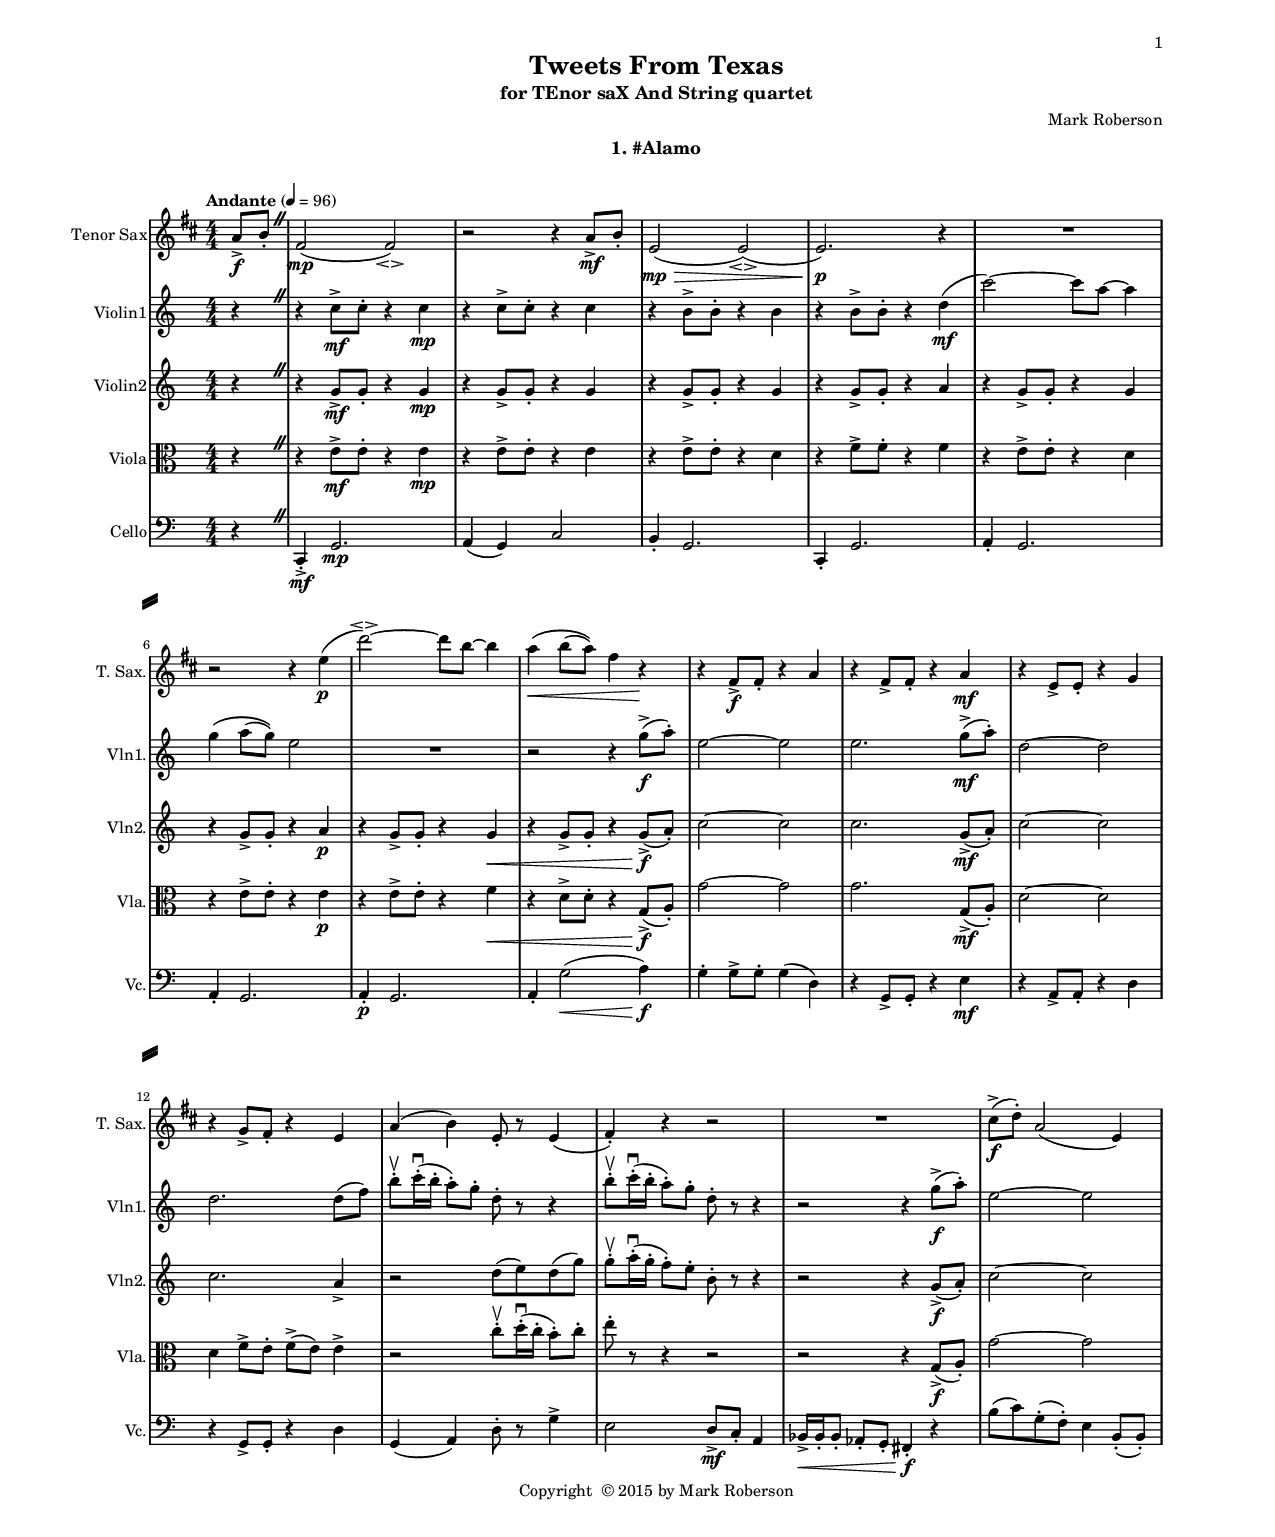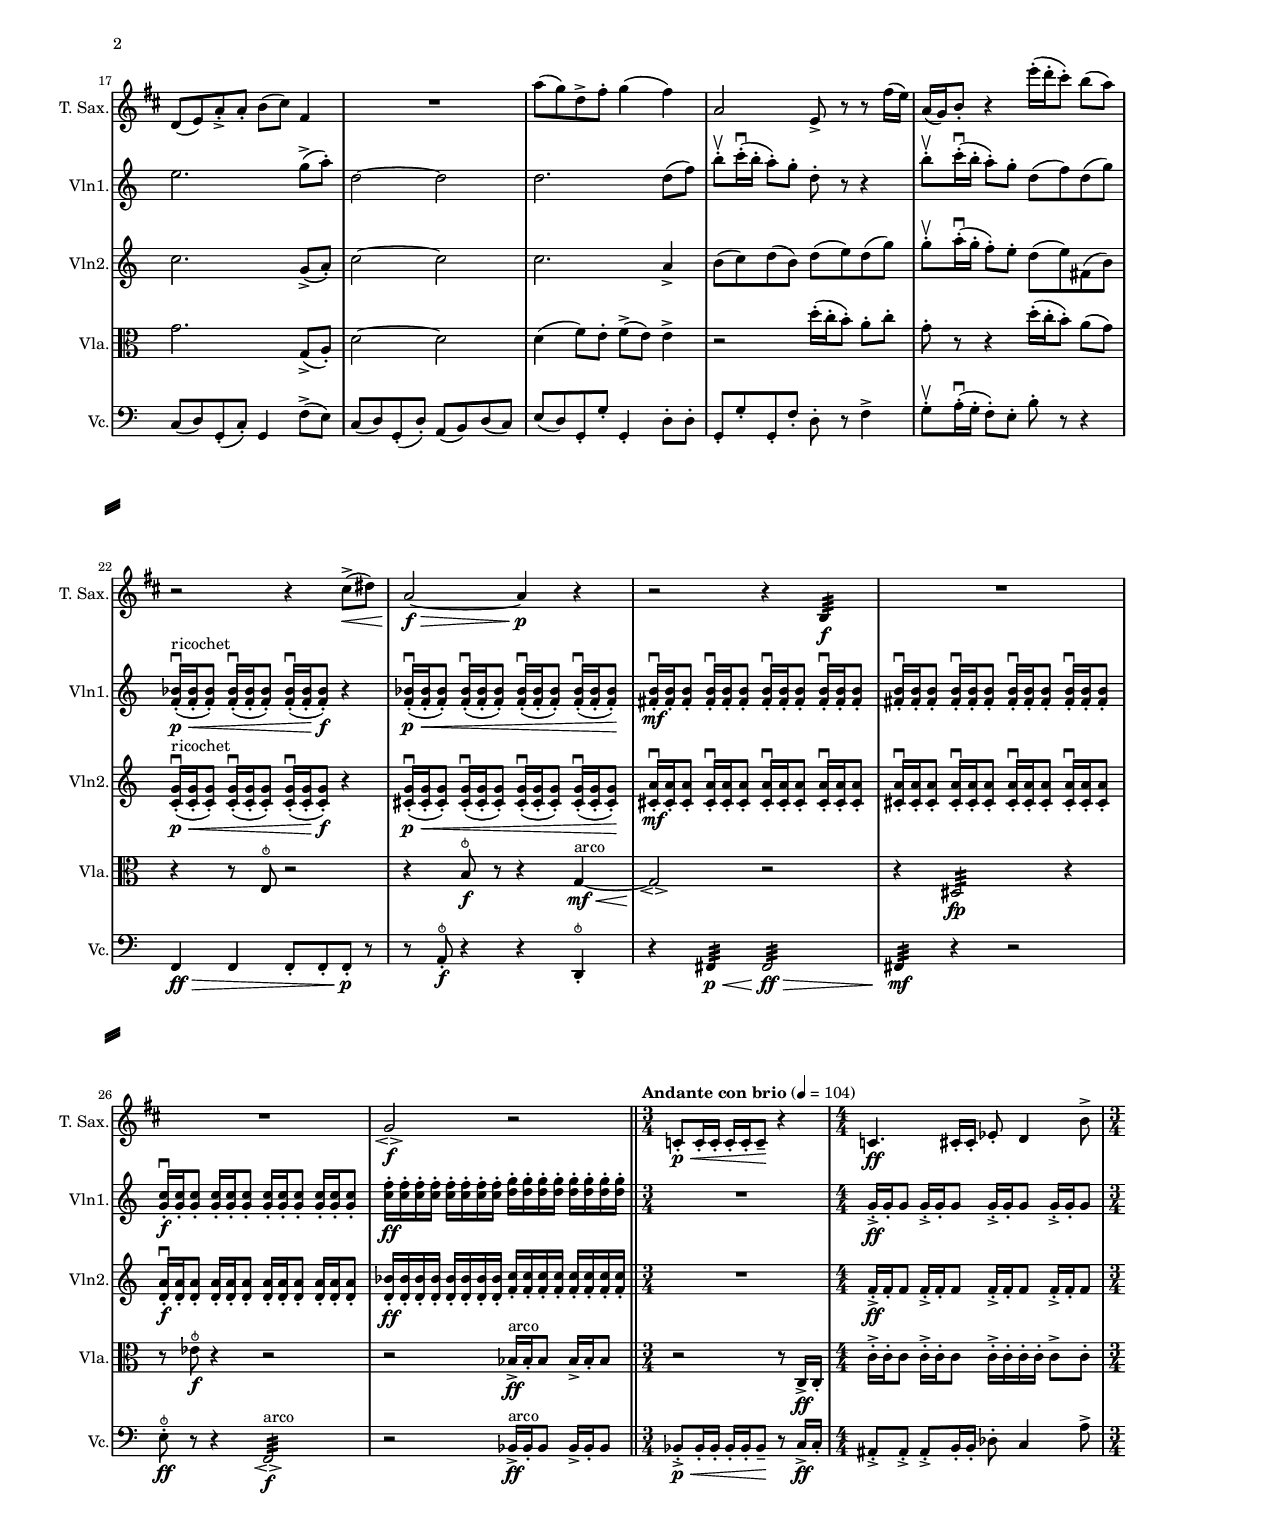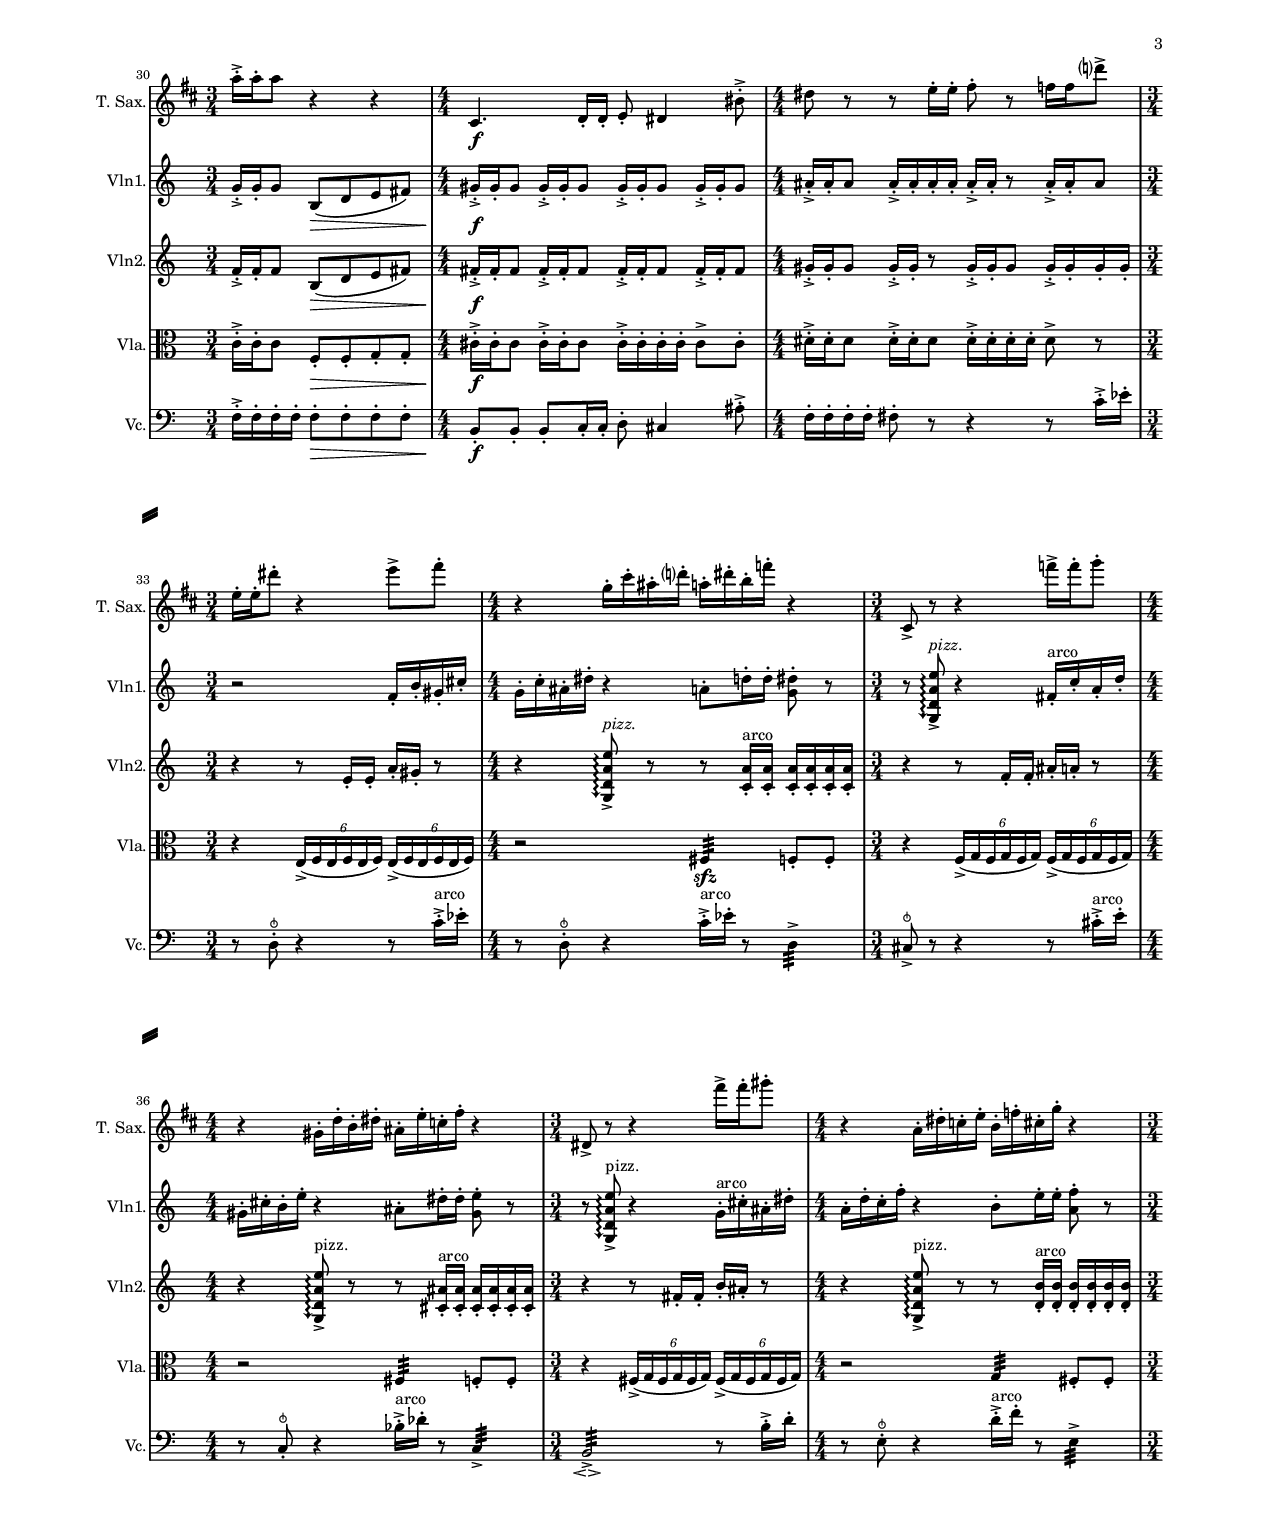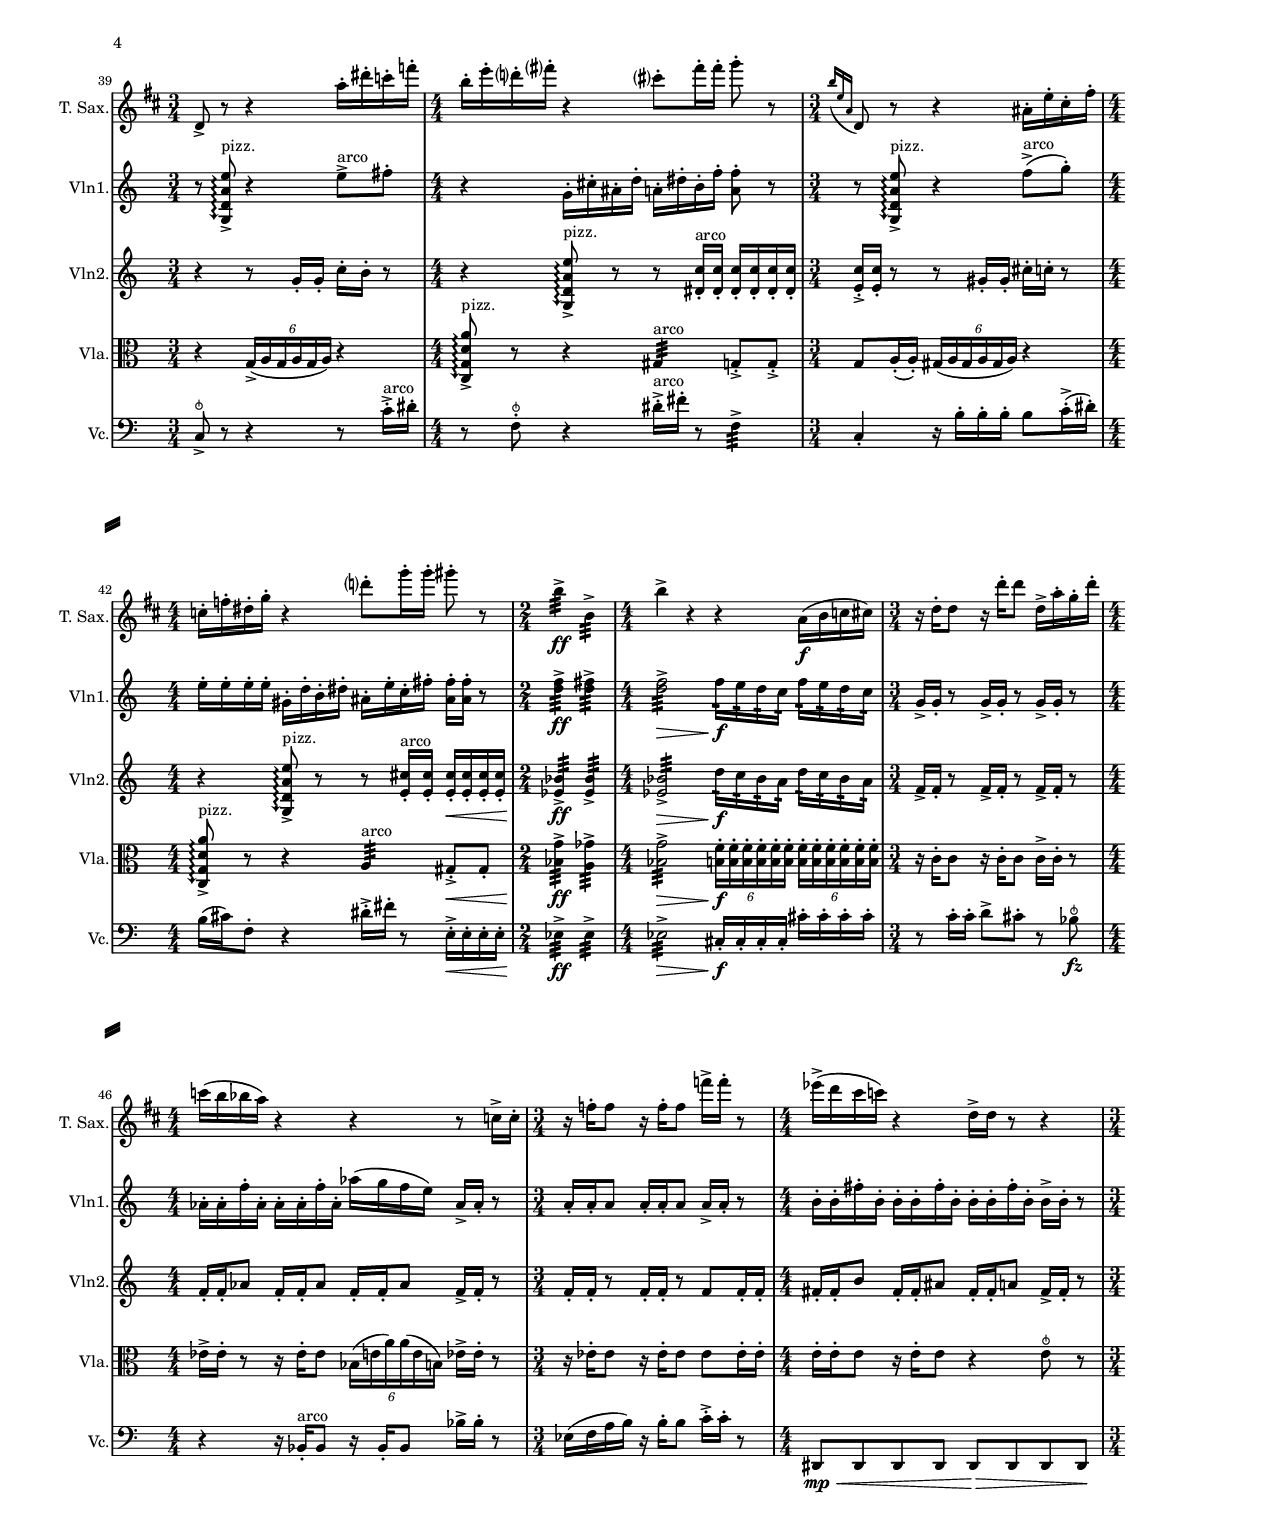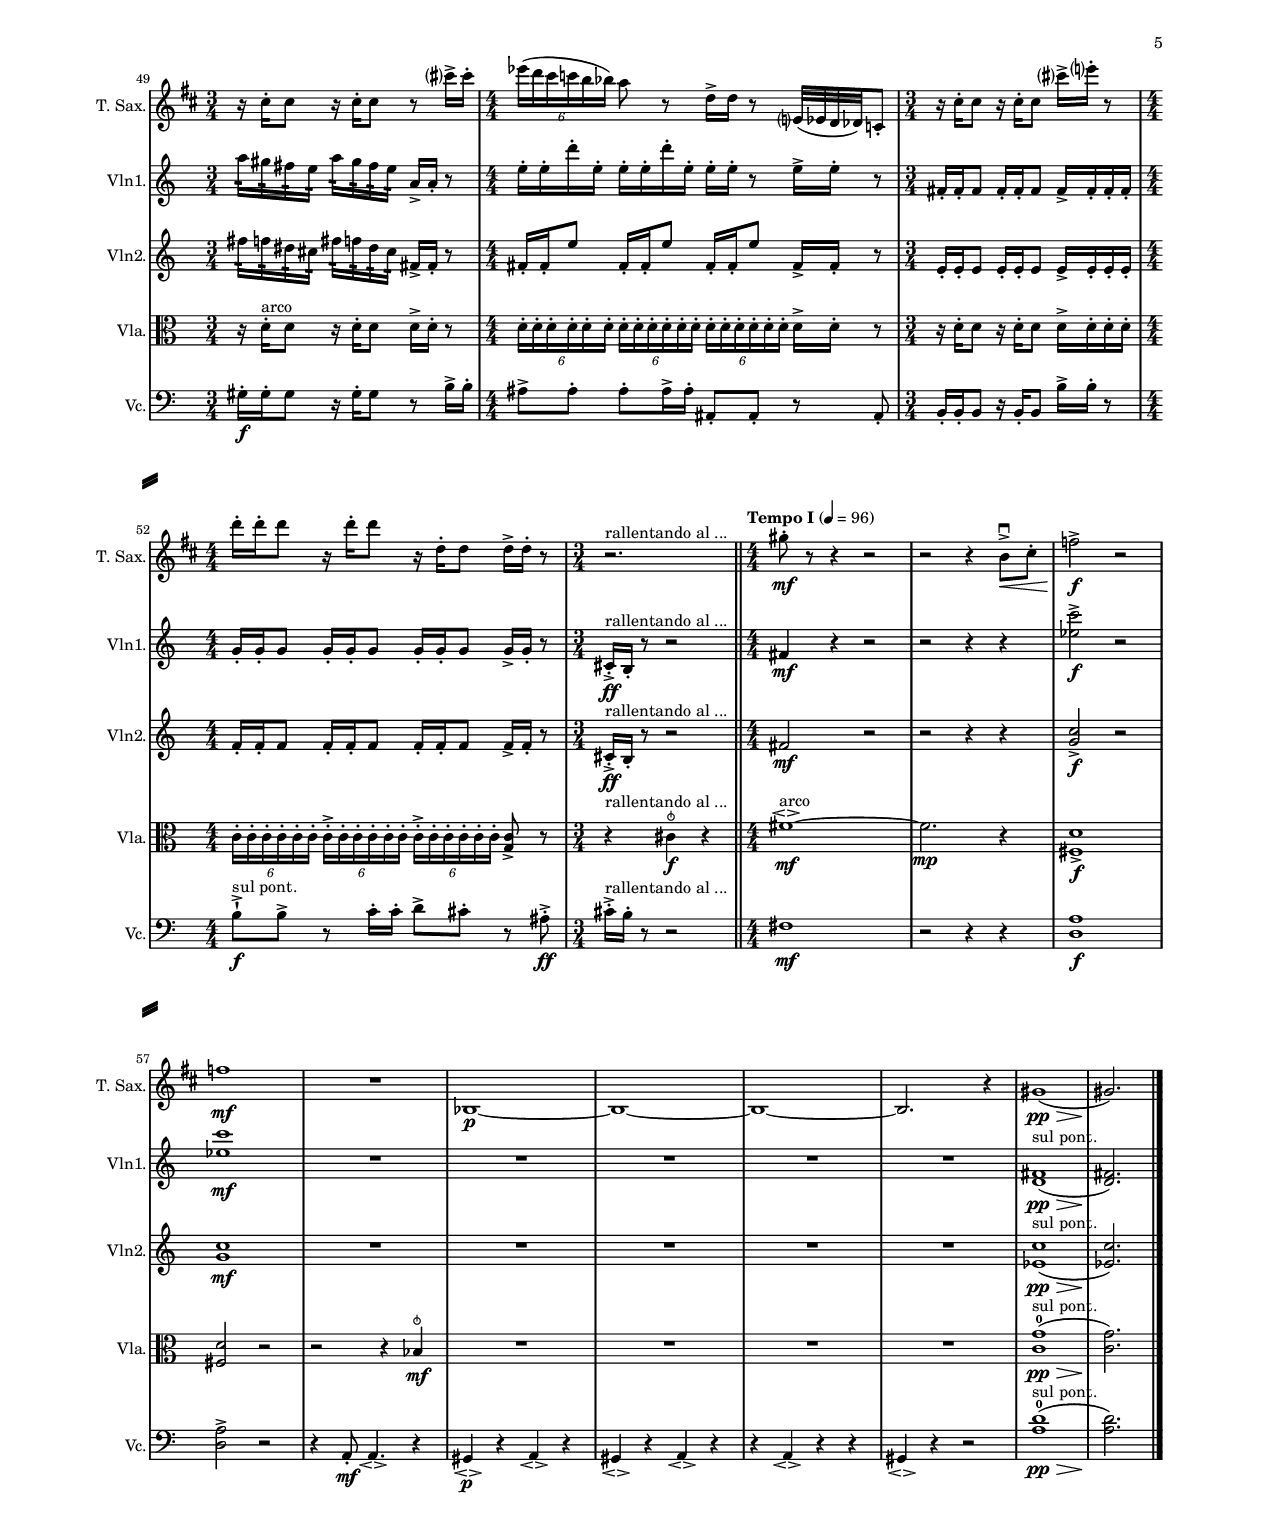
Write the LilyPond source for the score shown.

%=============================================
%   created by MuseScore Version: 1.3
%          Monday, July 13, 2015
%=============================================

\version "2.12.0"


#(set-default-paper-size "letter")
#(set-global-staff-size 14)

\paper {
  inner-margin = 0.75\in
  outer-margin = 0.75\in
  top-margin    = 0.5\in
  bottom-margin = 0.75\in
  indent = 0 \mm 
  ragged-last-bottom = ##f
  ragged-bottom = ##f  
  system-separator-markup = \slashSeparator 
  first-page-number = 1
  print-first-page-number = ##t  
  two-sided = ##t
  binding-offset = 0.25\in
  print-all-headers = ##t
  }

\header {
    title = "Tweets From Texas"
    subtitle = "for TEnor saX And String quartet"
    %    subtitle = "1. #Alamo"
    composer = "Mark Roberson"
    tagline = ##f
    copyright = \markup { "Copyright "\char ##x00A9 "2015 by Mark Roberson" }    
    }

ATSaxvoiceAA = \relative c'{
    \set Staff.instrumentName = #"Tenor Sax"
    \set Staff.shortInstrumentName = #"T. Sax."
    \clef treble
    %staffkeysig
    \key d \major 
    %barkeysig: 
    \key d \major 
    %bartimesig: 
    \time 4/4 
    \partial 4*1
    \override BreathingSign #'text = \markup {
      \musicglyph #"scripts.caesura.straight"
    }
    \tempo "Andante" 4 = 96  
    a'8->  \f b-.  \breathe      | % 1
    fis2( \mp fis\espressivo )      | % 2
    r r4 a8->  \mf b-.       | % 3
    e,2( \> \mp e\espressivo )(      | % 4
    e2.) \! \p r4      | % 5
    R1  | % 
    r2 r4 e'( \p      | % 7
    d'2~\espressivo ) d8 b~ b4      | % 8
    a\( \< b8( a)\) fis4 r \!     | % 9
    r fis,8->  \f fis-.  r4 a      | % 10
    r fis8->  fis-.  r4 a \mf     | % 11
    r e8->  e-.  r4 g      | % 12
    r g8->  fis-.  r4 e       | % 13
    a( b) e,8-.  r e4(      | % 14
    fis-. ) r r2      | % 15
    R1     | % 16
    cis'8-> \f ( d-. ) a2( e4)      | % 17
    d8( e) a-> -.  a-.  b( cis) fis,4      | % 18
    R1  | % 
    a'8( g) d->  fis-.  g4( fis)      | % 20
    a,2 e8->  r r fis'16( e)      | % 21
    a,( g) b8-.  r4 e'16-. ( d-.  cis8-. ) b( a)      | % 22
    r2 r4 cis,8-> ( \< dis)      | % 23
    a2~ \> \! \f a4 \! \p r      | % 24
    r2 r4 b,:32  \f      | % 25
    R1 *2  | % 
    g'2\espressivo  \f r       \bar "||"   | % 28
    %bartimesig: 
    \time 3/4 
    \tempo "Andante con brio" 4 = 104
    c,8-.  \< \p c16-.  c-.  c-.  c-.  c8--  \! r4      | % 29
    %bartimesig: 
    \time 4/4 
    c4. \ff cis16-.  cis-.  ees8-.  d4 b'8->       | % 30
    %bartimesig: 
    \time 3/4 
    a'16-> -.  a-.  a8 r4 r %bartimesig: 
    \time 3/4 
         | % 31
    %bartimesig: 
    \time 4/4 
    cis,,4. \f d16-.  d-.  e8-.  dis4 bis'8-> -.       | % 32
    %bartimesig: 
    \time 4/4 
    dis8 r r e16-.  e-.  fis8-.  r f16 f d'8->       | % 33
    %bartimesig: 
    \time 3/4 
    e,16-.  e-.  dis'8-.  r4 e8->  fis-.       | % 34
    %bartimesig: 
    \time 4/4 
    r4 g,16-.  cis-.  ais-.  d-.  a-.  dis-.  b-.  f'-.  r4      | % 35
    %bartimesig: 
    \time 3/4 
    cis,,8->  r r4 f''16->  f-.  g8-.       | % 36
    %bartimesig: 
    \time 4/4 
    r4 gis,,16-.  d'-.  b-.  dis-.  ais-.  e'-.  c-.  fis-.  r4      | % 37
    %bartimesig: 
    \time 3/4 
    dis,8->  r r4 fis''16->  fis-.  gis8-.       | % 38
    %bartimesig: 
    \time 4/4 
    r4 a,,16-.  dis-.  c-.  e-.  b-.  f'-.  cis-.  g'-.  r4      | % 39
    %bartimesig: 
    \time 3/4 
    d,8->  r r4 a''16-.  dis-.  c-.  f-.       | % 40
    %bartimesig: 
    \time 4/4 
    b,16-.  e-.  d-.  fis-.  r4 cis8-.  fis16-.  fis-.  g8-.  r      | % 41
    %bartimesig: 
    \time 3/4 
    \grace {\stemUp b,16(  [ e, a, ] } \stemNeutral d,8) r r4 ais'16-.  e'-.  cis-.  fis-.       | % 42
    %bartimesig: 
    \time 4/4 
    c16-.  f-.  dis-.  g-.  r4 d'8-.  g16-.  g-.  gis8-.  r      | % 43
    %bartimesig: 
    \time 2/4 
    b,4:32 ->  \ff b,:32 ->       | % 44
    %bartimesig: 
    \time 4/4 
    b'4->  r r a,16( \f b c cis)      | % 45
    %bartimesig: 
    \time 3/4 
    r16 d-.  d8 r16 d'-.  d8 d,16->  a'-.  g-.  d'-.       | % 46
    %bartimesig: 
    \time 4/4 
    c16( b bes a) r4 r r8 c,16->  c-.       | % 47
    %bartimesig: 
    \time 3/4 
    r16 f-.  f8 r16 f-.  f8 f'16->  f-.  r8      | % 48
    %bartimesig: 
    \time 4/4 
    ees16-> ( d cis c) r4 d,16->  d r8 r4      | % 49
    %bartimesig: 
    \time 3/4 
    r16 cis-.  cis8 r16 cis-.  cis8 r cis'16->  cis-.       | % 50
    %bartimesig: 
    \time 4/4 
    \times 4/6{ees16( d cis c b bes)  } a8 r d,16->  d r8 e,32( ees d des) c8-.       | % 51
    %bartimesig: 
    \time 3/4 
    r16 cis'-.  cis8 r16 cis-.  cis8 cis'16->  e-.  r8      | % 52
    %bartimesig: 
    \time 4/4 
    d16-.  d-.  d8 r16 d-.  d8 r16 d,-.  d8 d16->  d-.  r8      | % 53
    %bartimesig: 
    \time 3/4 
    r2. ^\markup {\upright  "rallentando al ..."}      \bar "||"      | % 54
    %bartimesig: 
    \time 4/4 
    \tempo "Tempo I" 4 = 96  
    gis8-.  \mf r r4 r2     | % 55
    r2 r4 b,8-> \downbow  \< cis-.       | % 56
    f2-> \f r      | % 57
    f1 \mf     | % 58
    R1  | % 
    bes,,1~ \p      | % 60
    bes~      | % 61
    bes~      | % 62
    bes2. r4      | % 63
    gis'1( \> \pp      | % 64
    gis2.) \! \bar "|." 
}% end of last bar in partorvoice

 

AVlnvoiceBA = \relative c'{
    \set Staff.instrumentName = #"Violin1"
    \set Staff.shortInstrumentName = #"Vln1."
    \clef treble
    %staffkeysig
    \key c \major 
    %bartimesig: 
    \time 4/4 
    \partial 4*1
    \override BreathingSign #'text = \markup {
      \musicglyph #"scripts.caesura.straight"
    }
    \tempo "Andante" 4 = 96  
    r4 \breathe      | % 1
    r c'8->  \mf c-.  r4 c \mp      | % 2
    r c8->  c-.  r4 c      | % 3
    r b8->  b-.  r4 b      | % 4
    r b8->  b-.  r4 d( \mf      | % 5
    c'2~) c8 a~ a4      | % 6
    g\( a8( g)\) e2      | % 7
    R1  | % 
    r2 r4 g8-> ( \f a-. )      | % 9
    e2~ e      | % 10
    e2. g8-> ( \mf a-. )      | % 11
    d,2~ d      | % 12
    d2. d8( f)      | % 13
    b-. \upbow  c16-. \downbow ( b-.  a8-. ) g-.  d-.  r r4      | % 14
    b'8-. \upbow  c16-. \downbow ( b-.  a8-. ) g-.  d-.  r r4      | % 15
    r2 r4 g8-> ( \f a-. )      | % 16
    e2~ e      | % 17
    e2. g8-> ( a-. )      | % 18
    d,2~ d      | % 19
    d2. d8( f)      | % 20
    b-. \upbow  c16-. \downbow ( b-.  a8-. ) g-.  d-.  r r4      | % 21
    b'8-. \upbow  c16-. \downbow ( b-.  a8-. ) g-.  d( f) d( g)      | % 22
    <f, bes>16-. \downbow ( ^\markup {\upright  "ricochet"} \< \p <f bes>-.  <f bes>8-. ) <f bes>16-. \downbow ( <f bes>-.  <f bes>8-. ) <f bes>16-. \downbow ( <f bes>-.  <f bes>8-. ) \f r4      | % 23
    <f bes>16-. \downbow ( \< \p <f bes>-.  <f bes>8-. ) <f bes>16-. \downbow ( <f bes>-.  <f bes>8-. ) <f bes>16-. \downbow ( <f bes>-.  <f bes>8-. ) <f bes>16-. \downbow ( <f bes>-.  <f bes>8-. ) \!    | % 24
    <fis b>16-. \downbow  \mf <fis b>-.  <fis b>8-.  <fis b>16-. \downbow  <fis b>-.  <fis b>8-.  <fis b>16-. \downbow  <fis b>-.  <fis b>8-.  <fis b>16-. \downbow  <fis b>-.  <fis b>8-.       | % 25
    <fis b>16-. \downbow  <fis b>-.  <fis b>8-.  <fis b>16-. \downbow  <fis b>-.  <fis b>8-.  <fis b>16-. \downbow  <fis b>-.  <fis b>8-.  <fis b>16-. \downbow  <fis b>-.  <fis b>8-.       | % 26
    <g c>16-. \downbow  \f <g c>-.  <g c>8-.  <g c>16-.  <g c>-.  <g c>8-.  <g c>16-.  <g c>-.  <g c>8-.  <g c>16-.  <g c>-.  <g c>8-.       | % 27
    <c f>16-.  \ff <c f>-.  <c f>-.  <c f>-.  <c f>-.  <c f>-.  <c f>-.  <c f>-.  <d g>-.  <d g>-.  <d g>-.  <d g>-.  <d g>-.  <d g>-.  <d g>-.  <d g>-.    \bar "||"       | % 28
    %bartimesig: 
    \time 3/4 
    \tempo "Andante con brio" 4 = 104
    R2.  | % 
    %bartimesig: 
    \time 4/4 
    g,16-> -.  \ff g-.  g8 g16-> -.  g-.  g8 g16-> -.  g-.  g8 g16-> -.  g-.  g8      | % 30
    %bartimesig: 
    \time 3/4 
    g16-> -.  g-.  g8 b,( \> d e fis)  | % 31
    %bartimesig: 
    \time 4/4 
    gis16-> -.  \f gis-.  gis8 gis16-> -.  gis-.  gis8 gis16-> -.  gis-.  gis8 gis16-> -.  gis-.  gis8      | % 32
    %bartimesig: 
    \time 4/4 
    ais16-> -.  ais-.  ais8 ais16-> -.  ais-.  ais-.  ais-.  ais-> -.  ais-.  r8 ais16-> -.  ais-.  ais8      | % 33
    %bartimesig: 
    \time 3/4 
    r2 f16-.  b-.  gis-.  cis-.       | % 34
    %bartimesig: 
    \time 4/4 
    g16-.  c-.  ais-.  dis-.  r4 a8-.  d16-.  d-.  <g, dis'>8-.  r      | % 35
    %bartimesig: 
    \time 3/4 
    r8 \arpeggioArrowDown <g, d' a' e'>\arpeggio ->  ^\markup {\italic "pizz."} r4 fis'16-.  ^\markup {\upright  "arco"} c'-.  a-.  d-.       | % 36
    %bartimesig: 
    \time 4/4 
    gis,16-.  cis-.  b-.  e-.  r4 ais,8-.  dis16-.  dis-.  <gis, e'>8-.  r      | % 37
    %bartimesig: 
    \time 3/4 
    r8 \arpeggioArrowDown <g, d' a' e'>\arpeggio ->  ^\markup {\upright  "pizz."} r4 g'16-.  ^\markup {\upright  "arco"} cis-.  ais-.  dis-.       | % 38
    %bartimesig: 
    \time 4/4 
    a16-.  d-.  c-.  f-.  r4 b,8-.  e16-.  e-.  <a, f'>8-.  r      | % 39
    %bartimesig: 
    \time 3/4 
    r8 \arpeggioArrowDown <g, d' a' e'>\arpeggio ->  ^\markup {\upright  "pizz."} r4 e''8->  ^\markup {\upright  "arco"} fis-.       | % 40
    %bartimesig: 
    \time 4/4 
    r4 g,16-.  cis-.  ais-.  d-.  a-.  dis-.  b-.  f'-.  <a, f'>8-.  r      | % 41
    %bartimesig: 
    \time 3/4 
    \grace { s16 s s } 
    r8 \arpeggioArrowDown <g, d' a' e'>\arpeggio ->  ^\markup {\upright  "pizz."} r4 f''8-> ( ^\markup {\upright  "arco"} g-. )      | % 42
    %bartimesig: 
    \time 4/4 
    e16-.  e-.  e-.  e-.  gis,-.  d'-.  b-.  dis-.  ais-.  e'-.  c-.  fis-. <ais, fis'>-.  <ais fis'>-.  r8      | % 43
    %bartimesig: 
    \time 2/4 
    <d f>4:32 ->  \ff <d fis>:32 ->       | % 44
    %bartimesig: 
    \time 4/4 
    <d f>2:32 -> \> f16:32 \f e: d: c: f: e: d: c:      | % 45
    %bartimesig: 
    \time 3/4 
    g16->  g-.  r8 g16->  g-.  r8 g16->  g-.  r8      | % 46
    %bartimesig: 
    \time 4/4 
    aes16-.  aes-.  f'-.  aes,-.  aes-.  aes-.  f'-.  aes,-.  aes'( g f e) aes,->  aes-.  r8      | % 47
    %bartimesig: 
    \time 3/4 
    a16-.  a-.  a8 a16-.  a-.  a8 a16->  a-.  r8      | % 48
    %bartimesig: 
    \time 4/4 
    b16-.  b-.  fis'-.  b,-.  b-.  b-.  fis'-.  b,-.  b-.  b-.  fis'-.  b,-.  b->  b-.  r8      | % 49
    %bartimesig: 
    \time 3/4 
    a'16:32 gis: fis: e: a: gis: fis: e: a,->  a-.  r8      | % 50
    %bartimesig: 
    \time 4/4 
    e'16-.  e-.  d'-.  e,-.  e-.  e-.  d'-.  e,-.  e-.  e-.  r8 e16->  e-.  r8      | % 51
    %bartimesig: 
    \time 3/4 
    fis,16-.  fis-.  fis8 fis16-.  fis-.  fis8 fis16->  fis-.  fis-.  fis-.       | % 52
    %bartimesig: 
    \time 4/4 
    g16-.  g-.  g8 g16-.  g-.  g8 g16-.  g-.  g8 g16->  g-.  r8      | % 53
    %bartimesig: 
    \time 3/4 
    cis,16-. -> \ff ^\markup {\upright  "rallentando al ..."}  b-. r8 r2  \bar "||"      | % 54
    %bartimesig: 
    \time 4/4 
    \tempo "Tempo I" 4 = 96  
    fis'4 \mf r r2      | % 55
    r2 r4 r      | % 56
    <ees' c'>2-> \f r      | % 57
    <ees c'>1 \mf     | % 58
    R1 *5  | % 
    <d, fis>1( \> \pp ^\markup {\upright  "sul pont."}      | % 64
    <d fis>2.) \! \bar "|." 
}% end of last bar in partorvoice

 

AVlnvoiceCA = \relative c'{
    \set Staff.instrumentName = #"Violin2"
    \set Staff.shortInstrumentName = #"Vln2."
    \clef treble
    %staffkeysig
    \key c \major 
    %bartimesig: 
    \time 4/4 
    \partial 4*1
    \override BreathingSign #'text = \markup {
      \musicglyph #"scripts.caesura.straight"
    }
    \tempo "Andante" 4 = 96  
    r4 \breathe      | % 1
    r g'8->  \mf g-.  r4 g \mp      | % 2
    r g8->  g-.  r4 g      | % 3
    r g8->  g-.  r4 g      | % 4
    r g8->  g-.  r4 a      | % 5
    r g8->  g-.  r4 g      | % 6
    r g8->  g-.  r4 a \p      | % 7
    r g8->  g-.  r4 g \<     | % 8
    r g8->  g-.  r4 g8-> ( \f a-. )      | % 9
    c2~ c      | % 10
    c2. g8-> ( \mf a-. )      | % 11
    c2~ c      | % 12
    c2. a4->       | % 13
    r2 d8( e) d( g)      | % 14
    g-. \upbow  a16-. \downbow ( g-.  f8-. ) e-.  b-.  r r4      | % 15
    r2 r4 g8-> ( \f a-. )      | % 16
    c2~ c      | % 17
    c2. g8-> ( a-. )      | % 18
    c2~ c      | % 19
    c2. a4->       | % 20
    b8( c) d( b) d( e) d( g)      | % 21
    g-. \upbow  a16-. \downbow ( g-.  f8-. ) e-.  d( e) fis,( b)      | % 22
    <c, g'>16-. \downbow ( \< \p ^\markup {\upright  "ricochet"} <c g'>-.  <c g'>8-. ) <c g'>16-. \downbow ( <c g'>-.  <c g'>8-. ) <c g'>16-. \downbow ( <c g'>-.  <c g'>8-. ) \f r4      | % 23
    <cis g'>16-. \downbow ( \< \p <cis g'>-.  <cis g'>8-. ) <cis g'>16-. \downbow ( <cis g'>-.  <cis g'>8-. ) <cis g'>16-. \downbow ( <cis g'>-.  <cis g'>8-. ) <cis g'>16-. \downbow ( <cis g'>-.  <cis g'>8-. ) \!      | % 24
    <cis a'>16-. \downbow  \mf <cis a'>-.  <cis a'>8-.  <cis a'>16-. \downbow  <cis a'>-.  <cis a'>8-.  <cis a'>16-. \downbow  <cis a'>-.  <cis a'>8-.  <cis a'>16-. \downbow  <cis a'>-.  <cis a'>8-.       | % 25
    <cis a'>16-. \downbow  <cis a'>-.  <cis a'>8-.  <cis a'>16-. \downbow  <cis a'>-.  <cis a'>8-.  <cis a'>16-. \downbow  <cis a'>-.  <cis a'>8-.  <cis a'>16-. \downbow  <cis a'>-.  <cis a'>8-.       | % 26
    <d a'>16-. \downbow  \f <d a'>-.  <d a'>8-.  <d a'>16-.  <d a'>-.  <d a'>8-.  <d a'>16-.  <d a'>-.  <d a'>8-.  <d a'>16-.  <d a'>-.  <d a'>8-.       | % 27
    <d bes'>16-.  \ff <d bes'>-.  <d bes'>-.  <d bes'>-.  <d bes'>-.  <d bes'>-.  <d bes'>-.  <d bes'>-.  <f c'>-.  <f c'>-.  <f c'>-.  <f c'>-.  <f c'>-.  <f c'>-.  <f c'>-.  <f c'>-.  \bar "||"     | % 28
    %bartimesig: 
    \time 3/4 
    \tempo "Andante con brio" 4 = 104
    R2.  | % 
    %bartimesig: 
    \time 4/4 
    f16-> -.  \ff f-.  f8 f16-> -.  f-.  f8 f16-> -.  f-.  f8 f16-> -.  f-.  f8      | % 30
    %bartimesig: 
    \time 3/4 
    f16-> -.  f-.  f8 b,( \> d e fis)  | % 31
    %bartimesig: 
    \time 4/4 
    fis16-> -.  \f fis-.  fis8 fis16-> -.  fis-.  fis8 fis16-> -.  fis-.  fis8 fis16-> -.  fis-.  fis8      | % 32
    %bartimesig: 
    \time 4/4 
    gis16-> -.  gis-.  gis8 gis16-> -.  gis-.  r8 gis16-> -.  gis-.  gis8 gis16-> -.  gis-.  gis-.  gis-.       | % 33
    %bartimesig: 
    \time 3/4 
    r4 r8 e16-.  e-.  a-.  gis-.  r8      | % 34
    %bartimesig: 
    \time 4/4 
    r4 \arpeggioArrowDown <g, d' a' e'>8\arpeggio ->  ^\markup {\italic "pizz."} r r <c a'>16-.  ^\markup {\upright  "arco"} <c a'>-.  <c a'>-.  <c a'>-.  <c a'>-.  <c a'>-.       | % 35
    %bartimesig: 
    \time 3/4 
    r4 r8 f16-.  f-.  ais-.  a-.  r8      | % 36
    %bartimesig: 
    \time 4/4 
    r4 \arpeggioArrowDown <g, d' a' e'>8\arpeggio ->  ^\markup {\upright  "pizz."} r r <cis ais'>16-.  ^\markup {\upright  "arco"} <cis ais'>-.  <cis ais'>-.  <cis ais'>-.  <cis ais'>-.  <cis ais'>-.       | % 37
    %bartimesig: 
    \time 3/4 
    r4 r8 fis16-.  fis-.  b-.  ais-.  r8      | % 38
    %bartimesig: 
    \time 4/4 
    r4 \arpeggioArrowDown <g, d' a' e'>8\arpeggio ->  ^\markup {\upright  "pizz."} r r <d' b'>16-.  ^\markup {\upright  "arco"} <d b'>-.  <d b'>-.  <d b'>-.  <d b'>-.  <d b'>-.       | % 39
    %bartimesig: 
    \time 3/4 
    r4 r8 g16-.  g-.  c-.  b-.  r8      | % 40
    %bartimesig: 
    \time 4/4 
    r4 \arpeggioArrowDown <g, d' a' e'>8\arpeggio ->  ^\markup {\upright  "pizz."} r r <dis' c'>16-.  ^\markup {\upright  "arco"} <dis c'>-.  <dis c'>-.  <dis c'>-.  <dis c'>-.  <dis c'>-.       | % 41
    %bartimesig: 
    \time 3/4 
    \grace { s16 s s } 
    <e c'>16-. ->  <e c'>-.  r8 r gis16-.  gis-.  cis-.  c-.  r8      | % 42
    %bartimesig: 
    \time 4/4 
    r4 \arpeggioArrowDown <g, d' a' e'>8\arpeggio ->  ^\markup {\upright  "pizz."} r r <e' cis'>16-.  ^\markup {\upright  "arco"} <e cis'>-.  <e cis'>-.  \< <e cis'>-.  <e cis'>-.  <e cis'>-.       | % 43
    %bartimesig: 
    \time 2/4 
    <ees bes'>4:32 ->  \! \ff <ees bes'>:32 ->       | % 44
    %bartimesig: 
    \time 4/4 
    <ees bes'>2:32 -> \> d'16:32 \f c: bes: a: d: c: bes: a:      | % 45
    %bartimesig: 
    \time 3/4 
    f16->  f-.  r8 f16->  f-.  r8 f16->  f-.  r8      | % 46
    %bartimesig: 
    \time 4/4 
    f16-.  f-.  aes8 f16-.  f-.  aes8 f16-.  f-.  aes8 f16->  f-.  r8      | % 47
    %bartimesig: 
    \time 3/4 
    f16-.  f-.  r8 f16-.  f-.  r8 f f16-.  f-.       | % 48
    %bartimesig: 
    \time 4/4 
    fis16-.  fis-.  b8 fis16-.  fis-.  ais8 fis16-.  fis-.  a8 fis16->  fis-.  r8      | % 49
    %bartimesig: 
    \time 3/4 
    fis'16:32 f: dis: cis: fis: f: dis: cis: fis,16->  fis-.  r8      | % 50
    %bartimesig: 
    \time 4/4 
    fis16-.  fis-.  e'8 fis,16-.  fis-.  e'8 fis,16-.  fis-.  e'8 fis,16->  fis-.  r8      | % 51
    %bartimesig: 
    \time 3/4 
    e16-.  e-.  e8 e16-.  e-.  e8 e16->  e-.  e-.  e-.       | % 52
    %bartimesig: 
    \time 4/4 
    f16-.  f-.  f8 f16-.  f-.  f8 f16-.  f-.  f8 f16->  f-.  r8      | % 53
    %bartimesig: 
    \time 3/4 
    cis16-. -> \ff ^\markup {\upright  "rallentando al ..."}  b-. r8 r2    \bar "||"      | % 54
    %bartimesig: 
    \time 4/4 
    \tempo "Tempo I" 4 = 96  
    fis'2 \mf r      | % 55
    r2 r4 r      | % 56
    <g c>2-> \f r      | % 57
    <g c>1 \mf      | % 58
    R1 *5  | % 
    <ees c'>1( \> \pp ^\markup {\upright  "sul pont."}      | % 64
    <ees c'>2.) \! \bar "|." 
}% end of last bar in partorvoice

 

AVlavoiceDA = \relative c'{
    \set Staff.instrumentName = #"Viola"
    \set Staff.shortInstrumentName = #"Vla."
    \clef alto
    %staffkeysig
    \key c \major 
    %bartimesig: 
    \time 4/4 
    \partial 4*1
    \override BreathingSign #'text = \markup {
      \musicglyph #"scripts.caesura.straight"
    }
    \tempo "Andante" 4 = 96  
    r4 \breathe      | % 1
    r e8->  \mf e-.  r4 e \mp      | % 2
    r e8->  e-.  r4 e      | % 3
    r e8->  e-.  r4 d      | % 4
    r f8->  f-.  r4 f      | % 5
    r e8->  e-.  r4 d      | % 6
    r e8->  e-.  r4 e \p      | % 7
    r e8->  e-.  r4 f \<      | % 8
    r d8->  d-.  r4 g,8-> ( \f a-. )      | % 9
    g'2~ g      | % 10
    g2. g,8-> ( \mf a-. )      | % 11
    d2~ d      | % 12
    d4 f8->  e-.  f-> ( e) e4->       | % 13
    r2 c'8-. \upbow  d16-. \downbow ( c-.  b8-. ) c-.       | % 14
    e-.  r r4 r2      | % 15
    r r4 g,,8-> ( \f a-. )      | % 16
    g'2~ g      | % 17
    g2. g,8-> ( a-. )      | % 18
    d2~ d      | % 19
    d4( f8) e-.  f-> ( e) e4->       | % 20
    r2 d'16-. ( c-.  b8-. ) a-.  c-.       | % 21
    g-.  r r4 d'16-. ( c-.  b8-. ) a( g)      | % 22
    r4 r8 e, ^\snappizzicato r2      | % 23
    r4 b'8 ^\snappizzicato \f r r4 g~ ^\markup {\upright  "arco"} \mf \<     | % 24
    g2\espressivo \! r      | % 25
    r4 dis2:32  \fp  r4      | % 26
    r8 ees' ^\snappizzicato \f r4 r2   | % 27
    r bes16->  ^\markup {\upright  "arco"} \ff bes-.  bes8 bes16->  bes-.  bes8        \bar "||"     | % 28
    %bartimesig: 
    \time 3/4 
    \tempo "Andante con brio" 4 = 104
    r2 r8 c,16->  \ff c-.       | % 29
    %bartimesig: 
    \time 4/4 
    c'16-> -.  c-.  c8 c16-> -.  c-.  c8 c16-> -.  c-.  c-.  c-.  c8->  c-.       | % 30
    %bartimesig: 
    \time 3/4 
    c16-> -.  c-.  c8 f,-. \> f-.  g-.  g-.     | % 31
    %bartimesig: 
    \time 4/4 
    cis16-> -. \f cis-.  cis8 cis16-> -.  cis-.  cis8 cis16-> -.  cis-.  cis-.  cis-.  cis8->  cis-.       | % 32
    %bartimesig: 
    \time 4/4 
    dis16-> -.  dis-.  dis8 dis16-> -.  dis-.  dis8 dis16-> -.  dis-.  dis-.  dis-.  dis8->  r      | % 33
    %bartimesig: 
    \time 3/4 
    r4 \times 4/6{e,16-> ( f e  f e f)  } \times 4/6{e-> ( f e f e f)  }      | % 34
    %bartimesig: 
    \time 4/4 
    r2 fis4:32  \sfz  f8-.  f-.       | % 35
    %bartimesig: 
    \time 3/4 
    r4 \times 4/6{f16-> ( g f g f g)  } \times 4/6{f-> ( g f g f g)  }      | % 36
    %bartimesig: 
    \time 4/4 
    r2 fis4:32  f8-.  f-.       | % 37
    %bartimesig: 
    \time 3/4 
    r4 \times 4/6{fis16-> ( g fis g fis g)  } \times 4/6{fis-> ( g fis g fis g)  }      | % 38
    %bartimesig: 
    \time 4/4 
    r2 g4:32  fis8-.  fis-.       | % 39
    %bartimesig: 
    \time 3/4 
    r4 \times 4/6{g16-> ( a g a g a)  } r4      | % 40
    %bartimesig: 
    \time 4/4 
    \arpeggioArrowDown <c, g' d' a'>8\arpeggio ->  ^\markup {\upright  "pizz."} r r4 gis':32  ^\markup {\upright  "arco"} g8-. ->  g-. ->       | % 41
    %bartimesig: 
    \time 3/4 
    \grace { s16 s s } 
    g8 a16-. ( a-. ) \times 4/6{gis16( a gis a gis a)  } r4      | % 42
    %bartimesig: 
    \time 4/4 
    \arpeggioArrowDown <c, g' d' a'>8\arpeggio ->  ^\markup {\upright  "pizz."} r r4 a':32  ^\markup {\upright  "arco"} gis8-. ->  \< gis-.       | % 43
    %bartimesig: 
    \time 2/4 
    <bes g'>4:32 -> \ff <a ges'>:32 ->       | % 44
    %bartimesig: 
    \time 4/4 
    <bes g'>2:32 -> \> \times 4/6{<b f'>16-. \f <b f'>-.  <b f'>-.  <b f'>-.  <b f'>-.  <b f'>-.   } \times 4/6{<b f'>-.  <b f'>-.  <b f'>-.  <b f'>-.  <b f'>-.  <b f'>-.   }      | % 45
    %bartimesig: 
    \time 3/4 
    r16 c-.  c8 r16 c-.  c8 c16->  c-.  r8      | % 46
    %bartimesig: 
    \time 4/4 
    ees16->  ees-.  r8 r16 ees-.  ees8 \times 4/6{bes16( e a) a( e b)  } ees16->  ees-.  r8      | % 47
    %bartimesig: 
    \time 3/4 
    r16 ees-.  ees8 r16 ees-.  ees8 ees ees16-.  ees-.       | % 48
    %bartimesig: 
    \time 4/4 
    e16-.  e-.  e8 r16 e-.  e8 r4 e8 ^\snappizzicato r      | % 49
    %bartimesig: 
    \time 3/4 
    r16 d-.  ^\markup {\upright  "arco"} d8 r16 d-.  d8 d16->  d-.  r8      | % 50
    %bartimesig: 
    \time 4/4 
    \times 4/6{d16-.  d-.  d-.  d-.  d-.  d-. } \times 4/6{d-.  d-.  d-.  d-.  d-.  d-.   } \times 4/6{d-.  d-.  d-.  d-.  d-.  d-.   } d16->  d-.  r8      | % 51
    %bartimesig: 
    \time 3/4 
    r16 d-.  d8 r16 d-.  d8 d16->  d-.  d-.  d-.       | % 52
    %bartimesig: 
    \time 4/4 
    \times 4/6{c16-.  c-.  c-.  c-.  c-.  c-.   } \times 4/6{c-. ->  c-.  c-.  c-.  c-.  c-.   } \times 4/6{c-. ->  c-.  c-.  c-.  c-.  c-.   } <g c>8->  r      | % 53
    %bartimesig: 
    \time 3/4 
    r4 ^\markup {\upright  "rallentando al ..."} cis ^\snappizzicato \f r    \bar "||"      | % 54
    %bartimesig: 
    \time 4/4 
    \tempo "Tempo I" 4 = 96  
    fis1~\espressivo  \mf ^\markup {\upright  "arco"}      | % 55
    fis2. \mp r4      | % 56
    <fis, d'>1-> \f     | % 57
    <fis d'>2  r      | % 58
    r2 r4 bes ^\snappizzicato \mf      | % 59
    R1 *4  | % 
    <c g'-0 >1( \> \pp ^\markup {\upright  "sul pont."}      | % 64
    <c g'>2.) \! \bar "|." 
}% end of last bar in partorvoice

 

AVlcvoiceEA = \relative c{
    \set Staff.instrumentName = #"Cello"
    \set Staff.shortInstrumentName = #"Vc."
    \clef bass
    %staffkeysig
    \key c \major 
    %bartimesig: 
    \time 4/4 
    \partial 4*1
    \override BreathingSign #'text = \markup {
      \musicglyph #"scripts.caesura.straight"
    }
    \tempo "Andante" 4 = 96  
    r4 \breathe      | % 1
    c,-. ->  \mf g'2. \mp      | % 2
    a4( g) c2      | % 3
    b4-.  g2.      | % 4
    c,4-.  g'2.      | % 5
    a4-.  g2.      | % 6
    a4-.  g2.      | % 7
    a4-.  \p g2.      | % 8
    a4-.  g'2( \< a4) \! \f      | % 9
    g-.  g8-> g-. g4( d)      | % 10
    r g,8->  g-.  r4 e' \mf      | % 11
    r a,8->  a-.  r4 d      | % 12
    r g,8->  g-.  r4 d'      | % 13
    g,( a) d8-.  r g4->       | % 14
    e2 d8->  \mf c-.  a4      | % 15
    bes16-> \< bes-.  bes8-.  aes-.  g-.  fis4-.  \f r      | % 16
    b'8( c)  g-.(  f-.)  e4  b8-.(  b-.)       | % 17
    c(  d)  g,-.(  c-.)  g4  f'8-> ( e)      | % 18
    c( d) g,-.(  d'-.)  a( b) d( c)      | % 19
    e8( d) g,-.  g'-.  g,4-.  d'8-.  d-.       | % 20
    g,-.  g'-.  g,-.  f'-.  d-.  r f4->       | % 21
    g8-. \upbow  a16-. \downbow ( g-.  f8-. ) e-.  b'-.  r r4      | % 22
    f, \> \ff f f8-.  f-.  f-. \p  r      | % 23
    r a-.  ^\snappizzicato \f r4 r d,-.  ^\snappizzicato      | % 24
    r fis:32  \< \p  fis2:32  \! \> \ff      | % 25
    fis4:32  \! \mf r r2      | % 26
    e'8-.  ^\snappizzicato \ff r r4 f,2:32 \espressivo  ^\markup {\upright  "arco"} \f      | % 27
    r bes16->  ^\markup {\upright  "arco"} \ff bes-.  bes8 bes16->  bes-.  bes8       \bar "||"      | % 28
    %bartimesig: 
    \time 3/4 
    \tempo "Andante con brio" 4 = 104
    bes8-. ->  \< \p bes16-.  bes-.  bes-.  bes-.  bes8--  \! r c16->  \ff c-.       | % 29
    %bartimesig: 
    \time 4/4 
    ais8-. ->  ais-. ->  ais-. ->  b16-.  b-.  des8-.  c4 a'8->       | % 30
    %bartimesig: 
    \time 3/4 
    f16-. ->  f-.  f-.  f-.  f8-. \> f-.  f-.  f-.  %bartimesig: | % 31
    %bartimesig: 
    \time 4/4 
    b,8-.  \f b-.  b-.  c16-.  c-.  d8-.  cis4 ais'8-> -.       | % 32
    %bartimesig: 
    \time 4/4 
    f16-.  f-.  f-.  f-.  fis8-.  r r4 r8 c'16-. ->  ees-.       | % 33
    %bartimesig: 
    \time 3/4 
    r8 d,-.  ^\snappizzicato r4 r8 c'16-. ->  ^\markup {\upright  "arco"} ees-.       | % 34
    %bartimesig: 
    \time 4/4 
    r8 d,-.  ^\snappizzicato r4 c'16-. ->  ^\markup {\upright  "arco"} ees-.  r8 d,4:32 ->       | % 35
    %bartimesig: 
    \time 3/4 
    cis8->  ^\snappizzicato r r4 r8 cis'16-. ->  ^\markup {\upright  "arco"} e-.       | % 36
    %bartimesig: 
    \time 4/4 
    r8 c,-.  ^\snappizzicato r4 bes'16-. ->  ^\markup {\upright  "arco"} des-.  r8 c,4:32 ->       | % 37
    %bartimesig: 
    \time 3/4 
    b2:32->\espressivo  r8 b'16-. ->  d-.       | % 38
    %bartimesig: 
    \time 4/4 
    r8 e,-.  ^\snappizzicato r4 d'16-. ->  ^\markup {\upright  "arco"} f-.  r8 e,4:32 ->       | % 39
    %bartimesig: 
    \time 3/4 
    c8->  ^\snappizzicato r r4 r8 c'16-. ->  ^\markup {\upright  "arco"} dis-.       | % 40
    %bartimesig: 
    \time 4/4 
    r8 f,-.  ^\snappizzicato r4 dis'16-. ->  ^\markup {\upright  "arco"} fis-.  r8 f,4:32 ->       | % 41
    %bartimesig: 
    \time 3/4 
    \grace { s16 s s } 
    c4-.  r16 b'-.  b-.  b-.  b8 c16-. -> ( dis-. )      | % 42
    %bartimesig: 
    \time 4/4 
    b16( cis) f,8-.  r4 dis'16-. ->  fis-.  r8 e,16-> -.  \< e-.  e-.  e-.       | % 43
    %bartimesig: 
    \time 2/4 
    ees4:32 ->  \ff ees:32 ->       | % 44
    %bartimesig: 
    \time 4/4 
    ees2:32 -> \> cis16-. \f cis-.  cis-.  cis-.  cis'-.  cis-.  cis-.  cis-.       | % 45
    %bartimesig: 
    \time 3/4 
    r8 c16-.  c-.  d8->  cis-.  r bes ^\snappizzicato \fz      | % 46
    %bartimesig: 
    \time 4/4 
    r4 r16 bes,-.  ^\markup {\upright  "arco"} bes8 r16 bes-.  bes8 bes'16->  bes-.  r8      | % 47
    %bartimesig: 
    \time 3/4 
    ees,16( f a b) r b-.  b8 c16-. ->  c-.  r8      | % 48
    %bartimesig: 
    \time 4/4 
    dis,,8 \< \mp dis dis dis dis \> dis dis dis \!      | % 49
    %bartimesig: 
    \time 3/4 
    gis'16-.  \f gis-.  gis8 r16 gis-.  gis8 r b16->  b-.       | % 50
    %bartimesig: 
    \time 4/4 
    ais8->  ais-.  ais-.  ais16->  ais-.  ais,8-.  ais-.  r ais-.       | % 51
    %bartimesig: 
    \time 3/4 
    b16-.  b-.  b8 r16 b-.  b8 b'16->  b-.  r8      | % 52
    %bartimesig: 
    \time 4/4 
    b8-| ->  ^\markup {\upright  "sul pont."} \f b->  r c16-.  c-.  d8->  cis-.  r ais-> -.  \ff      | % 53
    %bartimesig: 
    \time 3/4 
    cis16-. -> ^\markup {\upright  "rallentando al ..."}   b-. r8 r2    \bar "||"      | % 54
    %bartimesig: 
    \time 4/4 
    \tempo "Tempo I" 4 = 96  
    fis1 \mf      | % 55
    r2 r4 r      | % 56
    <d a'>1  \f    | % 57
    <d a'>2->   r      | % 58
    r4 a8-. \mf  a4.\espressivo  r4      | % 59
    gis\espressivo  \p r a\espressivo  r      | % 60
    gis\espressivo  r a\espressivo  r      | % 61
    r a\espressivo  r r      | % 62
    gis\espressivo  r r2      | % 63
    <a' d-0 >1( \> \pp ^\markup {\upright  "sul pont."}      | % 64
    <a d>2.) \! \bar "|." 
}% end of last bar in partorvoice


\score { 
    << 
        \context Staff = ATSaxpartA << 
            \context Voice = ATSaxvoiceAA \ATSaxvoiceAA
        >>


        \context Staff = AVlnpartB << 
            \context Voice = AVlnvoiceBA \AVlnvoiceBA
        >>


        \context Staff = AVlnpartC << 
            \context Voice = AVlnvoiceCA \AVlnvoiceCA
        >>


        \context Staff = AVlapartD << 
            \context Voice = AVlavoiceDA \AVlavoiceDA
        >>


        \context Staff = AVlcpartE << 
            \context Voice = AVlcvoiceEA \AVlcvoiceEA
        >>




      \set Score.skipBars = ##t
       #(set-accidental-style 'modern-cautionary)
      \set Score.markFormatter = #format-mark-box-letters %%boxed rehearsal-marks
       \override Score.TimeSignature #'style = #'() %%makes timesigs always numerical
      %% remove previous line to get cut-time/alla breve or common time 
       \override Score.TrillSpanner #'(bound-details right padding) = #-2
  >>

  %% Boosey and Hawkes, and Peters, have barlines spanning all staff-groups in a score,
  %% Eulenburg and Philharmonia, like Lilypond, have no barlines between staffgroups.
  %% If you want the Eulenburg/Lilypond style, comment out the following line:
  \layout {\context {\Score \consists Span_bar_engraver}}
  \header {
    title = " "
    subtitle = "1. #Alamo"
    composer = " "
  }    
}%% end of score-block 
